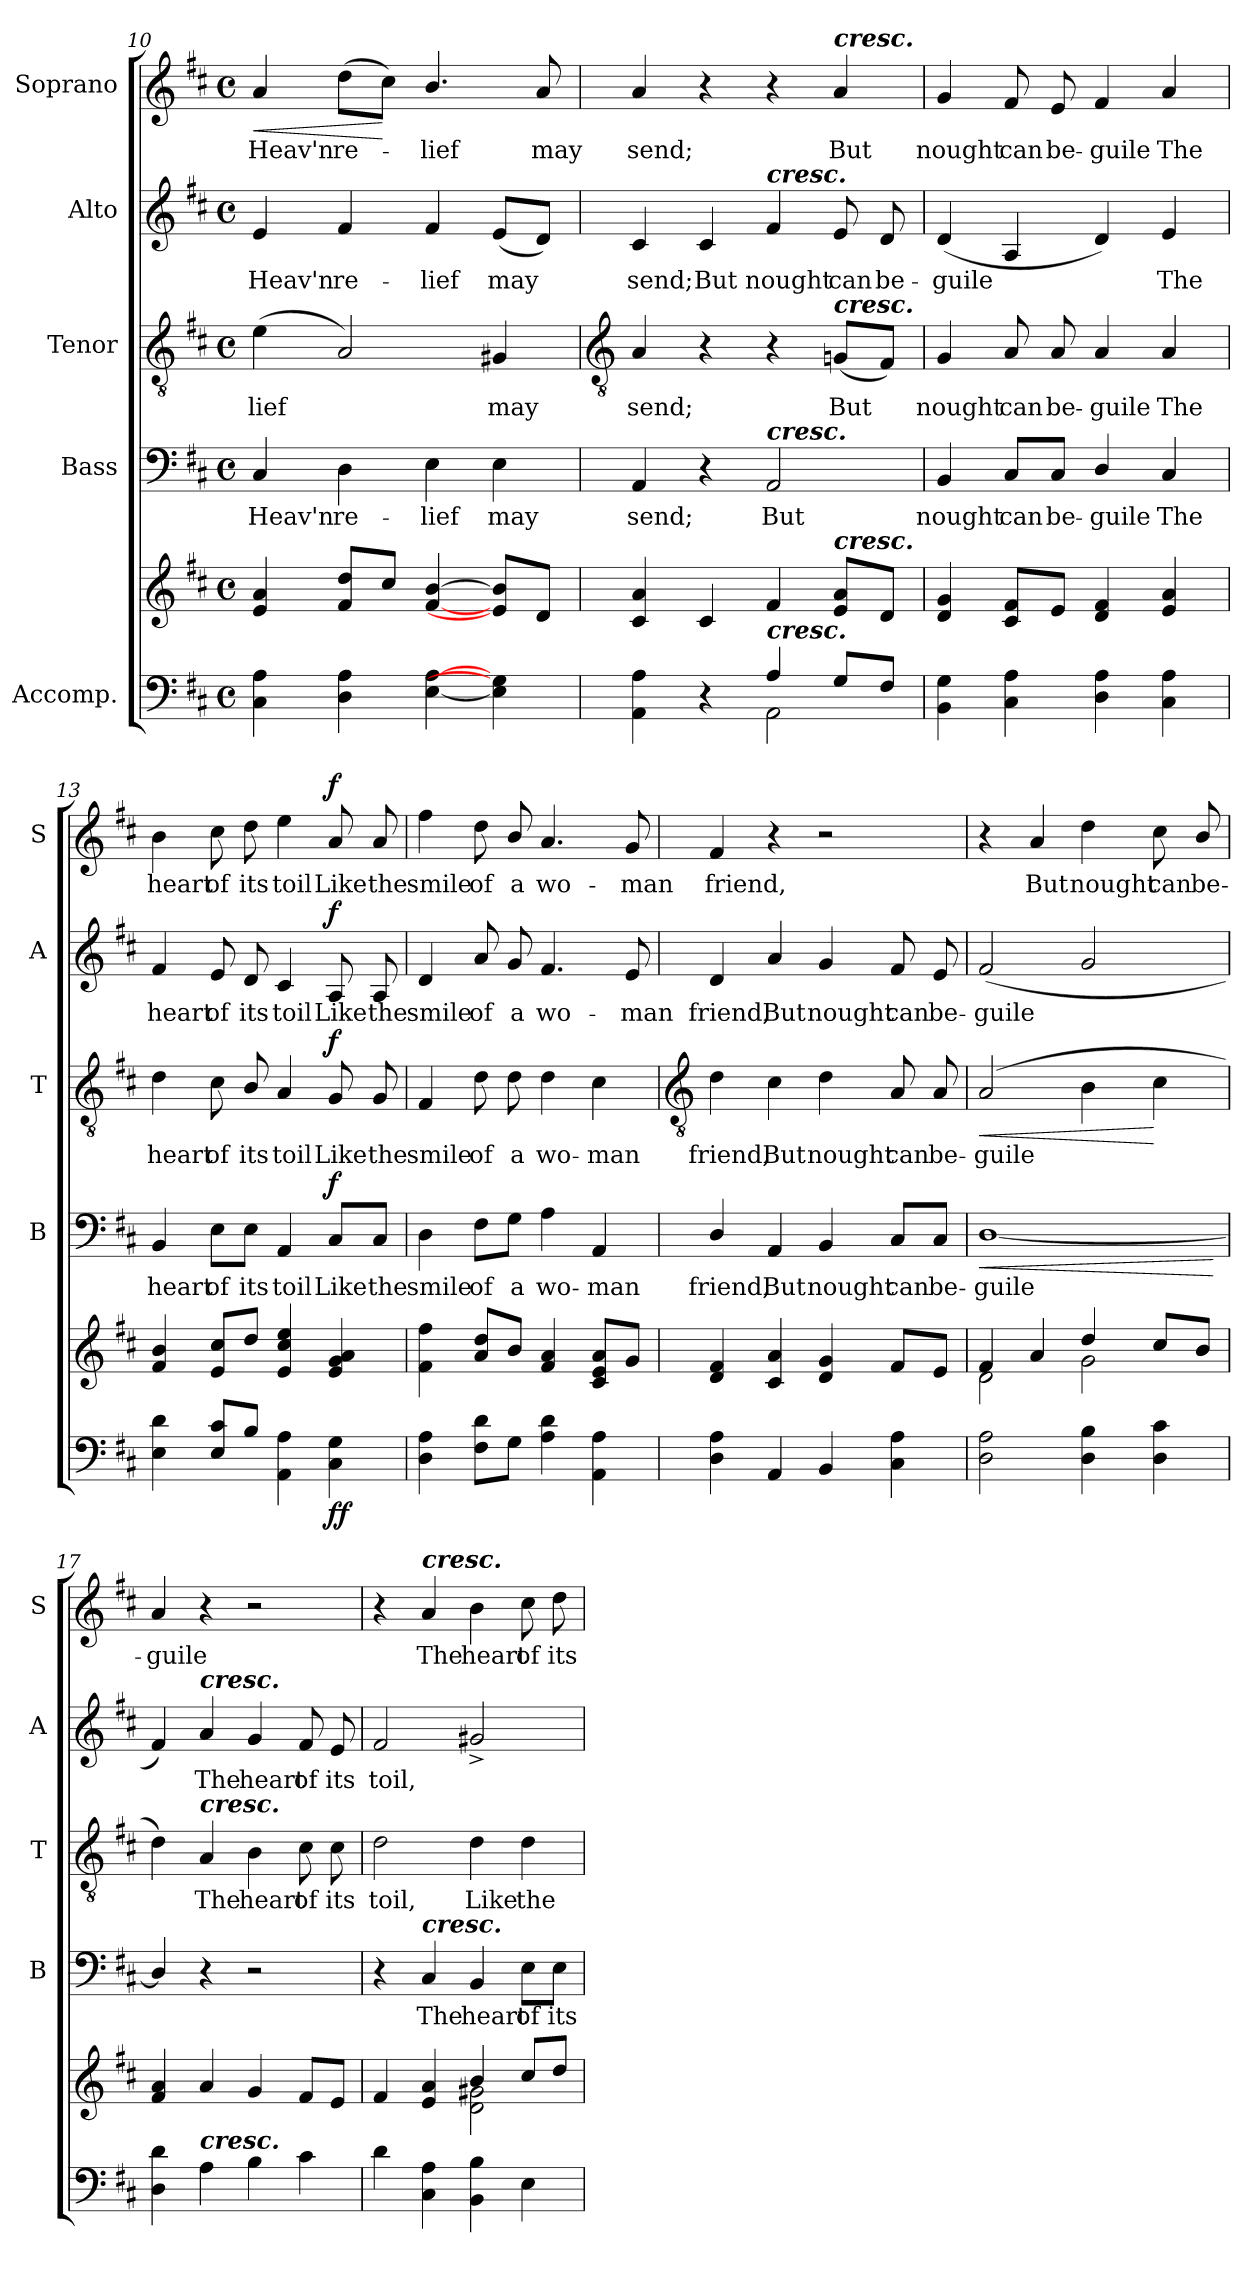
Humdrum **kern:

**kern	**kern	**dynam	**kern	**text	**dynam	**kern	**text	**dynam	**kern	**text	**dynam	**kern	**text	**dynam
*part5	*part5	*part5	*part4	*part4	*part4	*part3	*part3	*part3	*part2	*part2	*part2	*part1	*part1	*part1
*staff6	*staff5	*staff5/6	*staff4	*staff4	*staff4	*staff3	*staff3	*staff3	*staff2	*staff2	*staff2	*staff1	*staff1	*staff1
*I"Accomp.	*	*	*I"Bass	*	*	*I"Tenor	*	*	*I"Alto	*	*	*I"Soprano	*	*
*	*	*	*I'B	*	*	*I'T	*	*	*I'A	*	*	*I'S	*	*
*clefF4	*clefG2	*	*clefF4	*	*	*clefGv2	*	*	*clefG2	*	*	*clefG2	*	*
*k[f#c#]	*k[f#c#]	*	*k[f#c#]	*	*	*k[f#c#]	*	*	*k[f#c#]	*	*	*k[f#c#]	*	*
*D:	*D:	*	*D:	*	*	*D:	*	*	*D:	*	*	*D:	*	*
*M4/4	*M4/4	*	*M4/4	*	*	*M4/4	*	*	*M4/4	*	*	*M4/4	*	*
*met(c)	*met(c)	*	*met(c)	*	*	*met(c)	*	*	*met(c)	*	*	*met(c)	*	*
=10	=10	=10	=10	=10	=10	=10	=10	=10	=10	=10	=10	=10	=10	=10
!	!	!	!	!LO:LY:b	!	!	!LO:LY:b	!	!	!LO:LY:b	!	!	!LO:LY:b	!LO:HP:b
4C# 4A	4e 4a	.	4C#	Heav'n	.	(<4e	-lief	.	4e	Heav'n	.	4a	Heav'n	<
!	!	!	!	!LO:LY:b	!	!	!	!	!	!LO:LY:b	!	!	!LO:LY:b	!
4D 4A	8f# 8ddL	.	4D	re-	.	2A)	.	.	4f#	re-	.	(>8ddL	re-	.
.	8cc#J	.	.	.	.	.	.	.	.	.	.	8cc#J)	.	[
!	!	!	!	!LO:LY:b	!	!	!	!	!	!LO:LY:b	!	!	!LO:LY:b	!
[4E [4A	[4f#/ [4b/	.	4E	-lief	.	.	.	.	4f#	-lief	.	4.b/	lief	.
!	!	!	!	!LO:LY:b	!	!	!LO:LY:b	!	!	!LO:LY:b	!	!	!	!
4E] 4G#]	8e] 8b]L	.	4E	may	.	4G#X	may	.	(<8eL	may	.	.	.	.
!	!	!	!	!	!	!	!	!	!	!	!	!	!LO:LY:b	!
.	8dJ	.	.	.	.	.	.	.	8dJ)	.	.	8a	may	.
!!LO:LB:g=z
=11	=11	=11	=11	=11	=11	=11	=11	=11	=11	=11	=11	=11	=11	=11
*	*	*	*	*	*	*clefGv2	*	*	*	*	*	*	*	*
*^	*^	*	*	*	*	*	*	*	*	*	*	*	*	*
!	!	!	!	!	!	!LO:LY:b	!	!	!LO:LY:b	!	!	!LO:LY:b	!	!	!LO:LY:b	!
2ryy	4AA 4A	4c# 4a	2ryy	.	4AA	send;	.	4A	send;	.	4c#	send;	.	4a	send;	.
!	!	!	!	!	!	!	!	!	!	!	!	!LO:LY:b	!	!	!	!
.	4r	4c#	.	.	4r	.	.	4r	.	.	4c#	But	.	4r	.	.
!	!	!	!	!	!	!	!	!	!	!	!LO:TX:a:Bi:t=cresc.	!	!	!	!	!
!	!	!	!	!	!LO:TX:a:Bi:t=cresc.	!	!	!	!	!	!	!	!	!	!	!
!LO:TX:a:Bi:t=cresc.	!	!	!	!	!	!	!	!	!	!	!	!	!	!	!	!
!	!	!	!	!	!	!LO:LY:b	!	!	!	!	!	!LO:LY:b	!	!	!	!
4A/	2AA\	4f#	2ryy	.	2AA	But	.	4r	.	.	4f#	nought	.	4r	.	.
!	!	!	!	!	!	!	!	!	!	!	!	!	!	!LO:TX:a:Bi:t=cresc.	!	!
!	!	!	!	!	!	!	!	!LO:TX:a:Bi:t=cresc.	!	!	!	!	!	!	!	!
!	!	!LO:TX:a:Bi:t=cresc.	!	!	!	!	!	!	!	!	!	!	!	!	!	!
!	!	!	!	!	!	!	!	!	!LO:LY:b	!	!	!LO:LY:b	!	!	!LO:LY:b	!
8G/L	.	8e 8aL	.	.	.	.	.	(<8GnL	But	.	8e	can	.	4a	But	.
!	!	!	!	!	!	!	!	!	!	!	!	!LO:LY:b	!	!	!	!
8F#/J	.	8dJ	.	.	.	.	.	8F#J)	.	.	8d	be-	.	.	.	.
*v	*v	*	*	*	*	*	*	*	*	*	*	*	*	*	*	*
*	*v	*v	*	*	*	*	*	*	*	*	*	*	*	*	*
=12	=12	=12	=12	=12	=12	=12	=12	=12	=12	=12	=12	=12	=12	=12
!	!	!	!	!LO:LY:b	!	!	!LO:LY:b	!	!	!LO:LY:b	!	!	!LO:LY:b	!
4BB 4G	4d 4g	.	4BB	nought	.	4G	nought	.	(<4d	-guile	.	4g	nought	.
!	!	!	!	!LO:LY:b	!	!	!LO:LY:b	!	!	!	!	!	!LO:LY:b	!
4C# 4A	8c# 8f#L	.	8C#/L	can	.	8A	can	.	4A	.	.	8f#	can	.
!	!	!	!	!LO:LY:b	!	!	!LO:LY:b	!	!	!	!	!	!LO:LY:b	!
.	8eJ	.	8C#/J	be-	.	8A	be-	.	.	.	.	8e	be-	.
!	!	!	!	!LO:LY:b	!	!	!LO:LY:b	!	!	!	!	!	!LO:LY:b	!
4D\ 4A\	4d 4f#	.	4D/	-guile	.	4A	-guile	.	4d)	.	.	4f#	-guile	.
!	!	!	!	!LO:LY:b	!	!	!LO:LY:b	!	!	!LO:LY:b	!	!	!LO:LY:b	!
4C# 4A	4e 4a	.	4C#	The	.	4A	The	.	4e	The	.	4a	The	.
=13	=13	=13	=13	=13	=13	=13	=13	=13	=13	=13	=13	=13	=13	=13
!	!	!	!	!LO:LY:b	!	!	!LO:LY:b	!	!	!LO:LY:b	!	!	!LO:LY:b	!
4E 4d	4f# 4b	.	4BB	heart	.	4d	heart	.	4f#	heart	.	4b	heart	.
!	!	!	!	!LO:LY:b	!	!	!LO:LY:b	!	!	!LO:LY:b	!	!	!LO:LY:b	!
8E 8c#L	8e 8cc#L	.	8E\L	of	.	8c#	of	.	8e	of	.	8cc#	of	.
!	!	!	!	!LO:LY:b	!	!	!LO:LY:b	!	!	!LO:LY:b	!	!	!LO:LY:b	!
8B/J	8ddJ	.	8E\J	its	.	8B/	its	.	8d	its	.	8dd	its	.
!	!	!	!	!LO:LY:b	!	!	!LO:LY:b	!	!	!LO:LY:b	!	!	!LO:LY:b	!
4AA 4A	4e 4cc# 4ee	.	4AA	toil	.	4A	toil	.	4c#	toil	.	4ee	toil	.
!	!	!LO:DY:b=2	!	!LO:LY:b	!	!	!LO:LY:b	!	!	!LO:LY:b	!	!	!LO:LY:b	!
!	!	!LO:DY:n=1:b	!	!	!LO:DY:b	!	!	!LO:DY:b	!	!	!LO:DY:b	!	!	!LO:DY:b
4C# 4G	4e 4g 4a	f f	8C#/L	Like	f	8G	Like	f	8A	Like	f	8a	Like	f
!	!	!	!	!LO:LY:b	!	!	!LO:LY:b	!	!	!LO:LY:b	!	!	!LO:LY:b	!
.	.	.	8C#/J	the	.	8G	the	.	8A	the	.	8a	the	.
=14	=14	=14	=14	=14	=14	=14	=14	=14	=14	=14	=14	=14	=14	=14
!	!	!	!	!LO:LY:b	!	!	!LO:LY:b	!	!	!LO:LY:b	!	!	!LO:LY:b	!
4D 4A	4f# 4ff#	.	4D	smile	.	4F#	smile	.	4d	smile	.	4ff#	smile	.
!	!	!	!	!LO:LY:b	!	!	!LO:LY:b	!	!	!LO:LY:b	!	!	!LO:LY:b	!
8F# 8dL	8a 8ddL	.	8F#\L	of	.	8d	of	.	8a	of	.	8dd	of	.
!	!	!	!	!LO:LY:b	!	!	!LO:LY:b	!	!	!LO:LY:b	!	!	!LO:LY:b	!
8GJ	8b/J	.	8G\J	a	.	8d	a	.	8g	a	.	8b/	a	.
!	!	!	!	!LO:LY:b	!	!	!LO:LY:b	!	!	!LO:LY:b	!	!	!LO:LY:b	!
4A 4d	4f# 4a	.	4A	wo-	.	4d	wo-	.	4.f#	wo-	.	4.a	wo-	.
!	!	!	!	!LO:LY:b	!	!	!LO:LY:b	!	!	!	!	!	!	!
4AA 4A	8c# 8e 8aL	.	4AA	-man	.	4c#	-man	.	.	.	.	.	.	.
!	!	!	!	!	!	!	!	!	!	!LO:LY:b	!	!	!LO:LY:b	!
.	8gJ	.	.	.	.	.	.	.	8e	-man	.	8g	-man	.
!!LO:LB:g=z
=15	=15	=15	=15	=15	=15	=15	=15	=15	=15	=15	=15	=15	=15	=15
*	*	*	*	*	*	*clefGv2	*	*	*	*	*	*	*	*
*	*^	*	*	*	*	*	*	*	*	*	*	*	*	*
!	!	!	!	!	!LO:LY:b	!	!	!LO:LY:b	!	!	!LO:LY:b	!	!	!LO:LY:b	!
4D 4A	4d 4f#	1ryy	.	4D/	friend,	.	4d	friend,	.	4d	friend,	.	4f#	friend,	.
!	!	!	!	!	!LO:LY:b	!	!	!LO:LY:b	!	!	!LO:LY:b	!	!	!	!
4AA	4c# 4a	.	.	4AA	But	.	4c#	But	.	4a	But	.	4r	.	.
!	!	!	!	!	!LO:LY:b	!	!	!LO:LY:b	!	!	!LO:LY:b	!	!	!	!
4BB	4d 4g	.	.	4BB	nought	.	4d	nought	.	4g	nought	.	2r	.	.
!	!	!	!	!	!LO:LY:b	!	!	!LO:LY:b	!	!	!LO:LY:b	!	!	!	!
4C# 4A	8f#L	.	.	8C#/L	can	.	8A	can	.	8f#	can	.	.	.	.
!	!	!	!	!	!LO:LY:b	!	!	!LO:LY:b	!	!	!LO:LY:b	!	!	!	!
.	8eJ	.	.	8C#/J	be-	.	8A	be-	.	8e	be-	.	.	.	.
=16	=16	=16	=16	=16	=16	=16	=16	=16	=16	=16	=16	=16	=16	=16	=16
!	!	!	!	!	!LO:LY:b	!LO:HP:b	!	!LO:LY:b	!LO:HP:b	!	!LO:LY:b	!	!	!	!
2D 2A	4f#	2d\	.	[1D/	-guile	<	(>2A	-guile	<	(<2f#	-guile	.	4r	.	.
!	!	!	!	!	!	!	!	!	!	!	!	!	!	!LO:LY:b	!
.	4a	.	.	.	.	.	.	.	.	.	.	.	4a	But	.
!	!	!	!	!	!	!	!	!	!	!	!	!	!	!LO:LY:b	!
4D 4B	4dd/	2g\	.	.	.	.	4B	.	.	2g	.	.	4dd	nought	.
!	!	!	!	!	!	!	!	!	!	!	!	!	!	!LO:LY:b	!
4D 4c#	8cc#/L	.	.	.	.	.	4c#	.	[	.	.	.	8cc#	can	.
!	!	!	!	!	!	!	!	!	!	!	!	!	!	!LO:LY:b	!
.	8b/J	.	.	.	.	.	.	.	.	.	.	.	8b/	be-	.
*	*v	*v	*	*	*	*	*	*	*	*	*	*	*	*	*
.	.	.	.	.	[	.	.	.	.	.	.	.	.	.
=17	=17	=17	=17	=17	=17	=17	=17	=17	=17	=17	=17	=17	=17	=17
*	*^	*	*	*	*	*	*	*	*	*	*	*	*	*
!	!	!	!	!	!	!	!	!	!	!	!	!	!	!LO:LY:b	!
4D\ 4d\	4f# 4a	1ryy	.	4D/]	.	.	4d)	.	.	4f#)	.	.	4a	-guile	.
!	!	!	!	!	!	!	!	!	!	!LO:TX:a:Bi:t=cresc.	!	!	!	!	!
!	!	!	!	!	!	!	!LO:TX:a:Bi:t=cresc.	!	!	!	!	!	!	!	!
!	!LO:TX:b:Bi:t=cresc.	!	!	!	!	!	!	!	!	!	!	!	!	!	!
!	!	!	!	!	!	!	!	!LO:LY:b	!	!	!LO:LY:b	!	!	!	!
4A	4a	.	.	4r	.	.	4A	The	.	4a	The	.	4r	.	.
!	!	!	!	!	!	!	!	!LO:LY:b	!	!	!LO:LY:b	!	!	!	!
4B	4g	.	.	2r	.	.	4B	heart	.	4g	heart	.	2r	.	.
!	!	!	!	!	!	!	!	!LO:LY:b	!	!	!LO:LY:b	!	!	!	!
4c#	8f#L	.	.	.	.	.	8c#	of	.	8f#	of	.	.	.	.
!	!	!	!	!	!	!	!	!LO:LY:b	!	!	!LO:LY:b	!	!	!	!
.	8eJ	.	.	.	.	.	8c#	its	.	8e	its	.	.	.	.
=18	=18	=18	=18	=18	=18	=18	=18	=18	=18	=18	=18	=18	=18	=18	=18
!	!	!	!	!	!	!	!	!LO:LY:b	!	!	!LO:LY:b	!	!	!	!
4d	4f#	2ryy	.	4r	.	.	2d	toil,	.	2f#	toil,	.	4r	.	.
!	!	!	!	!	!	!	!	!	!	!	!	!	!LO:TX:a:Bi:t=cresc.	!	!
!	!	!	!	!LO:TX:a:Bi:t=cresc.	!	!	!	!	!	!	!	!	!	!	!
!	!	!	!	!	!LO:LY:b	!	!	!	!	!	!	!	!	!LO:LY:b	!
4C# 4A	4e 4a	.	.	4C#	The	.	.	.	.	.	.	.	4a	The	.
!	!	!	!	!	!LO:LY:b	!	!	!LO:LY:b	!	!	!	!	!	!LO:LY:b	!
4BB 4B	4b/	2d\ 2g#X\	.	4BB	heart	.	4d	Like	.	2g#X^	.	.	4b	heart	.
!	!	!	!	!	!LO:LY:b	!	!	!LO:LY:b	!	!	!	!	!	!LO:LY:b	!
4E	8cc#/L	.	.	8E\L	of	.	4d	the	.	.	.	.	8cc#	of	.
!	!	!	!	!	!LO:LY:b	!	!	!	!	!	!	!	!	!LO:LY:b	!
.	8dd/J	.	.	8E\J	its	.	.	.	.	.	.	.	8dd	its	.
*	*v	*v	*	*	*	*	*	*	*	*	*	*	*	*	*
=	=	=	=	=	=	=	=	=	=	=	=	=	=	=
*-	*-	*-	*-	*-	*-	*-	*-	*-	*-	*-	*-	*-	*-	*-
